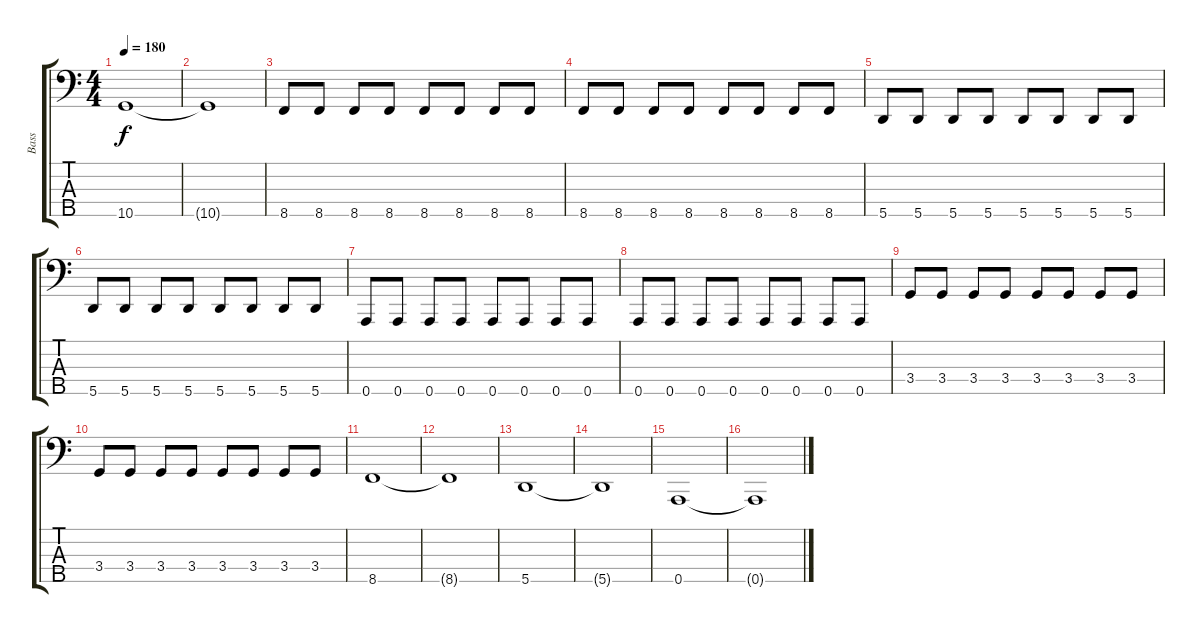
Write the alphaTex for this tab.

\track ("Bass" "Bass") {instrument electricbasspick}
\staff {score tabs}
\tuning (G2 D2 A1 E1 A0) {hide}
\ts (4 4)
\tempo 180
\clef f4
\ks c
10.5.1{dy f} |
10.5{t}.1 |
8.5.8 8.5.8 8.5.8 8.5.8 8.5.8 8.5.8 8.5.8 8.5.8 |
8.5.8 8.5.8 8.5.8 8.5.8 8.5.8 8.5.8 8.5.8 8.5.8 |
5.5.8 5.5.8 5.5.8 5.5.8 5.5.8 5.5.8 5.5.8 5.5.8 |
5.5.8 5.5.8 5.5.8 5.5.8 5.5.8 5.5.8 5.5.8 5.5.8 |
0.5.8 0.5.8 0.5.8 0.5.8 0.5.8 0.5.8 0.5.8 0.5.8 |
0.5.8 0.5.8 0.5.8 0.5.8 0.5.8 0.5.8 0.5.8 0.5.8 |
3.4.8 3.4.8 3.4.8 3.4.8 3.4.8 3.4.8 3.4.8 3.4.8 |
3.4.8 3.4.8 3.4.8 3.4.8 3.4.8 3.4.8 3.4.8 3.4.8 |
8.5.1 |
8.5{t}.1 |
5.5.1 |
5.5{t}.1 |
0.5.1 |
0.5{t}.1
